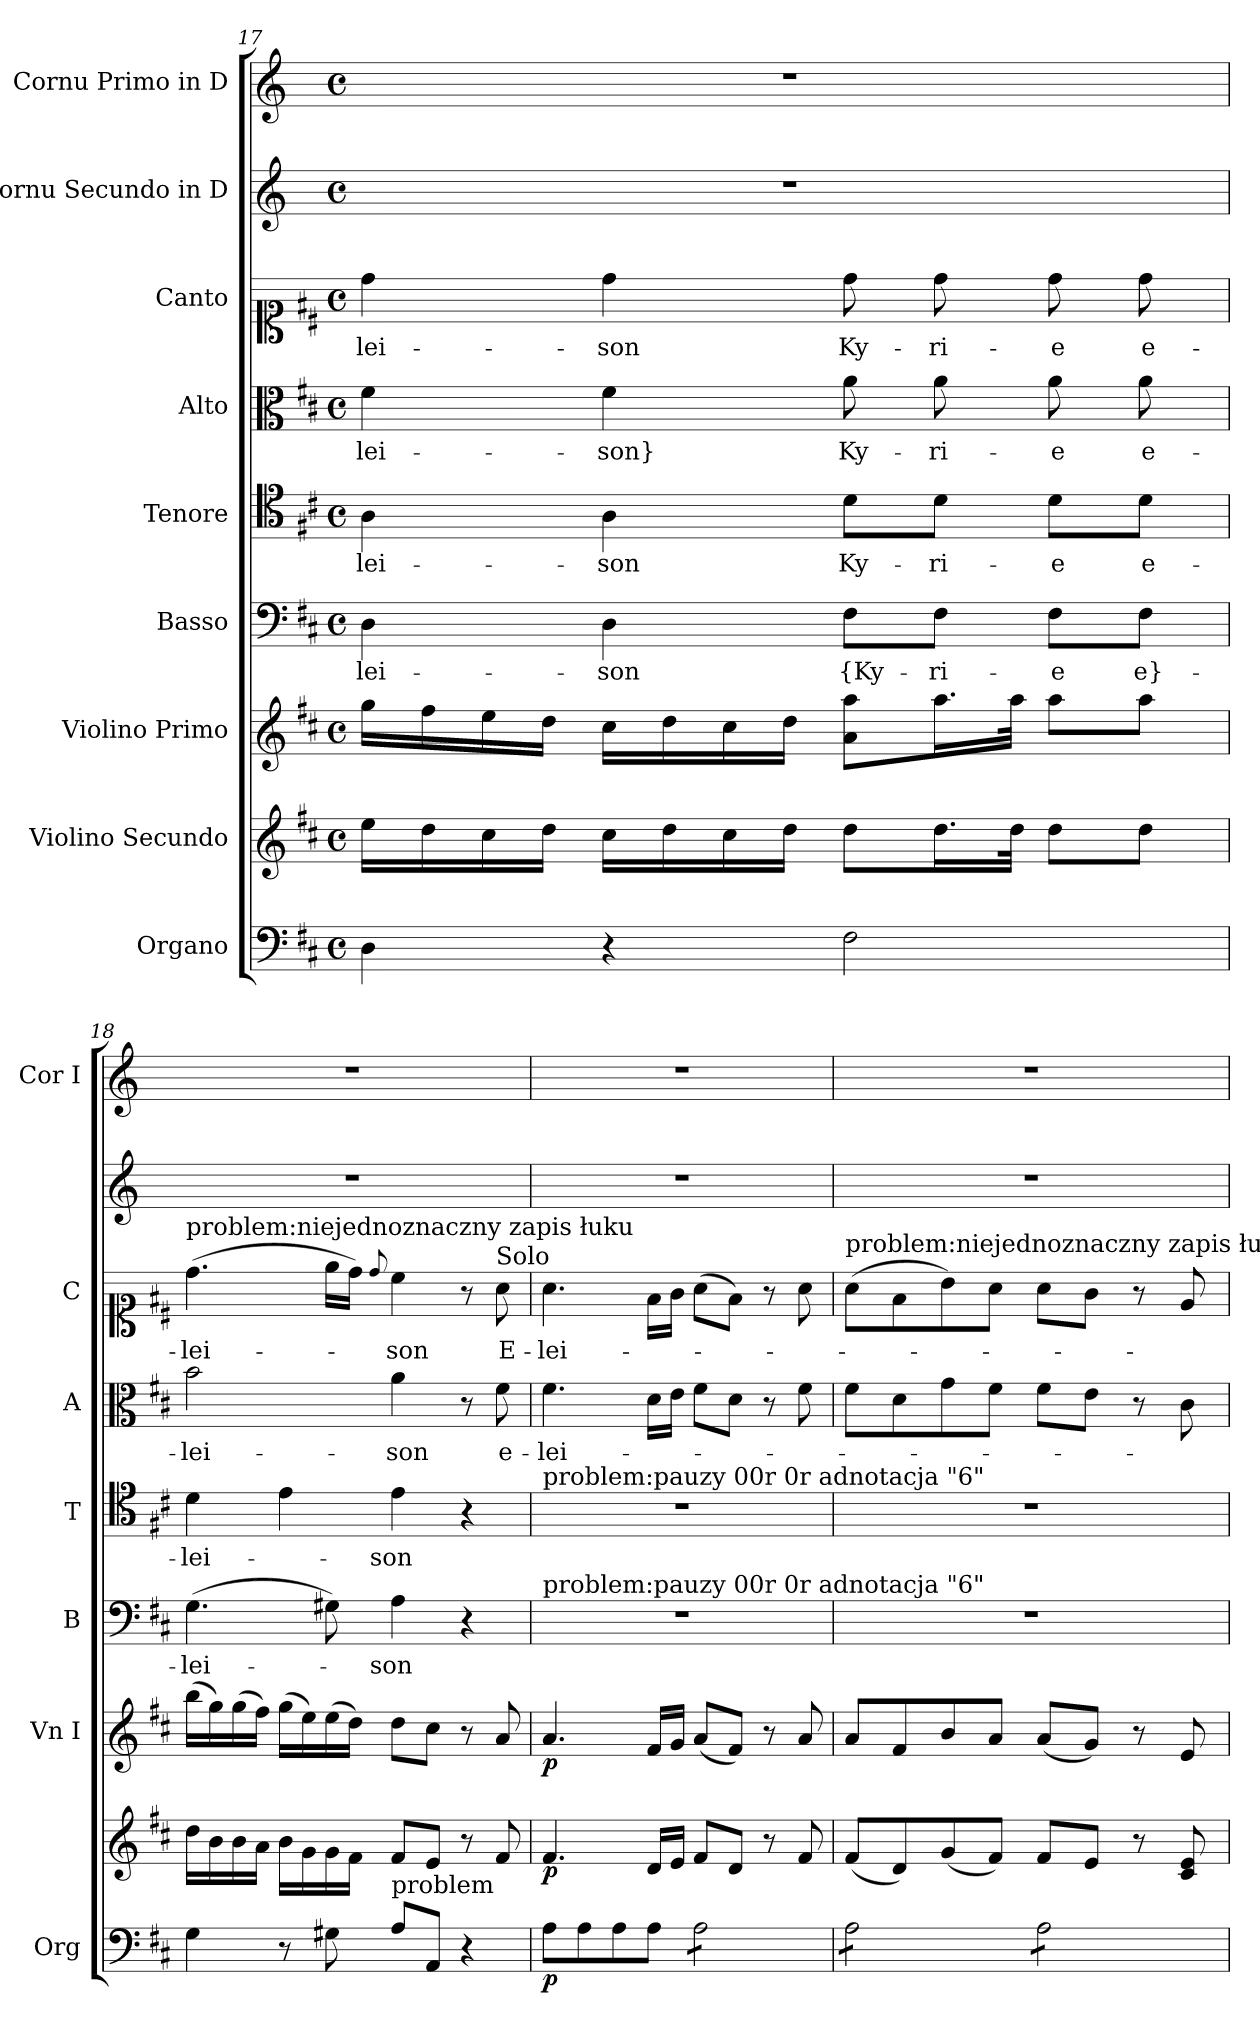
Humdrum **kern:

**kern	**dynam	**kern	**dynam	**kern	**dynam	**kern	**text	**kern	**text	**kern	**text	**kern	**text	**kern	**kern
*part9	*part9	*part8	*part8	*part7	*part7	*part6	*part6	*part5	*part5	*part4	*part4	*part3	*part3	*part2	*part1
*staff9	*staff9	*staff8	*staff8	*staff7	*staff7	*staff6	*staff6	*staff5	*staff5	*staff4	*staff4	*staff3	*staff3	*staff2	*staff1
*I"Organo	*	*I"Violino Secundo	*	*I"Violino Primo	*	*I"Basso	*	*I"Tenore	*	*I"Alto	*	*I"Canto	*	*I"Cornu Secundo in D	*I"Cornu Primo in D
*I'Org	*	*	*	*I'Vn I	*	*I'B	*	*I'T	*	*I'A	*	*I'C	*	*	*I'Cor I
*clefF4	*	*clefG2	*	*clefG2	*	*clefF4	*	*clefC4	*	*clefC3	*	*clefC1	*	*clefG2	*clefG2
*	*	*	*	*	*	*	*	*	*	*	*	*	*	*ITrd6c10	*ITrd6c10
*k[f#c#]	*	*k[f#c#]	*	*k[f#c#]	*	*k[f#c#]	*	*k[f#c#]	*	*k[f#c#]	*	*k[f#c#]	*	*k[f#c#]	*k[f#c#]
*M4/4	*	*M4/4	*	*M4/4	*	*M4/4	*	*M4/4	*	*M4/4	*	*M4/4	*	*M4/4	*M4/4
*met(c)	*	*met(c)	*	*met(c)	*	*met(c)	*	*met(c)	*	*met(c)	*	*met(c)	*	*met(c)	*met(c)
=17	=17	=17	=17	=17	=17	=17	=17	=17	=17	=17	=17	=17	=17	=17	=17
4D\	.	16ee\LL	.	16gg\LL	.	4D\	-lei-	4A\	-lei-	4f#\	-lei-	4dd\	-lei-	1r	1r
.	.	16dd\	.	16ff#\	.	.	.	.	.	.	.	.	.	.	.
.	.	16cc#\	.	16ee\	.	.	.	.	.	.	.	.	.	.	.
.	.	16dd\JJ	.	16dd\JJ	.	.	.	.	.	.	.	.	.	.	.
4r	.	16cc#\LL	.	16cc#\LL	.	4D\	-son	4A\	-son	4f#\	-son}	4dd\	-son	.	.
.	.	16dd\	.	16dd\	.	.	.	.	.	.	.	.	.	.	.
.	.	16cc#\	.	16cc#\	.	.	.	.	.	.	.	.	.	.	.
.	.	16dd\JJ	.	16dd\JJ	.	.	.	.	.	.	.	.	.	.	.
2F#\	.	8dd\L	.	8a\ 8aa\L	.	8F#\L	{Ky-	8d\L	Ky-	8a\	Ky-	8dd\	Ky-	.	.
.	.	16.dd\L	.	16.aa\L	.	8F#\J	-ri-	8d\J	-ri-	8a\	-ri-	8dd\	-ri-	.	.
.	.	32dd\JJk	.	32aa\JJk	.	.	.	.	.	.	.	.	.	.	.
.	.	8dd\L	.	8aa\L	.	8F#\L	-e	8d\L	-e	8a\	-e	8dd\	-e	.	.
.	.	8dd\J	.	8aa\J	.	8F#\J	e}-	8d\J	e-	8a\	e-	8dd\	e-	.	.
=18	=18	=18	=18	=18	=18	=18	=18	=18	=18	=18	=18	=18	=18	=18	=18
!	!	!	!	!	!	!	!	!	!	!	!	!LO:TX:a:t=problem&colon;niejednoznaczny zapis łuku	!	!	!
4G\	.	16dd\LL	.	(16bb\LL	.	(4.G\	-lei-	4d\	-lei-	2b\	-lei-	(4.dd\	-lei-	1r	1r
.	.	16b\	.	16gg\)	.	.	.	.	.	.	.	.	.	.	.
.	.	16b\	.	(16gg\	.	.	.	.	.	.	.	.	.	.	.
.	.	16a\JJ	.	16ff#\JJ)	.	.	.	.	.	.	.	.	.	.	.
8r	.	16b\LL	.	(16gg\LL	.	.	.	4e\	.	.	.	.	.	.	.
.	.	16g\	.	16ee\)	.	.	.	.	.	.	.	.	.	.	.
8G#X\	.	16g\	.	(16ee\	.	8G#X\)	.	.	.	.	.	16ee\LL	.	.	.
.	.	16f#\JJ	.	16dd\JJ)	.	.	.	.	.	.	.	16dd\JJ)	.	.	.
.	.	.	.	.	.	.	.	.	.	.	.	8qqdd/	.	.	.
!LO:TX:a:t=problem	!	!	!	!	!	!	!	!	!	!	!	!	!	!	!
8A\L	.	8f#/L	.	8dd\L	.	4A\	-son	4e\	-son	4a\	-son	4cc#\	-son	.	.
8AA/J	.	8e/J	.	8cc#\J	.	.	.	.	.	.	.	.	.	.	.
4r	.	8r	.	8r	.	4r	.	4r	.	8r	.	8r	.	.	.
!	!	!	!	!	!	!	!	!	!	!	!	!LO:TX:a:t=Solo	!	!	!
.	.	8f#/	.	8a/	.	.	.	.	.	8f#\	e-	8a\	E-	.	.
=19	=19	=19	=19	=19	=19	=19	=19	=19	=19	=19	=19	=19	=19	=19	=19
!	!	!	!	!	!	!	!	!LO:TX:a:t=problem&colon;pauzy 00r 0r adnotacja "6"	!	!	!	!	!	!	!
!	!	!	!	!	!	!LO:TX:a:t=problem&colon;pauzy 00r 0r adnotacja "6"	!	!	!	!	!	!	!	!	!
8A\L	p	4.f#/	p	4.a/	p	1r	.	1r	.	4.f#\	-lei-	4.a\	-lei-	1r	1r
8A\	.	.	.	.	.	.	.	.	.	.	.	.	.	.	.
8A\	.	.	.	.	.	.	.	.	.	.	.	.	.	.	.
8A\J	.	16d/LL	.	16f#/LL	.	.	.	.	.	16d\LL	.	16f#\LL	.	.	.
.	.	16e/JJ	.	16g/JJ	.	.	.	.	.	16e\JJ	.	16g\JJ	.	.	.
*tremolo	*	*	*	*	*	*	*	*	*	*	*	*	*	*	*
8A\L	.	8f#/L	.	(8a/L	.	.	.	.	.	8f#\L	.	(8a\L	.	.	.
8A\	.	8d/J	.	8f#/J)	.	.	.	.	.	8d\J	.	8f#\J)	.	.	.
8A\	.	8r	.	8r	.	.	.	.	.	8r	.	8r	.	.	.
8A\J	.	8f#/	.	8a/	.	.	.	.	.	8f#\	.	8a\	.	.	.
=20	=20	=20	=20	=20	=20	=20	=20	=20	=20	=20	=20	=20	=20	=20	=20
!	!	!	!	!	!	!	!	!	!	!	!	!LO:TX:a:t=problem&colon;niejednoznaczny zapis łuku	!	!	!
8A\L	.	(8f#/L	.	8a/L	.	1r	.	1r	.	8f#\L	.	(8a\L	.	1r	1r
8A\	.	8d/)	.	8f#/	.	.	.	.	.	8d\	.	8f#\	.	.	.
8A\	.	(8g/	.	8b/	.	.	.	.	.	8g\	.	8b\)	.	.	.
8A\J	.	8f#/J)	.	8a/J	.	.	.	.	.	8f#\J	.	8a\J	.	.	.
8A\L	.	8f#/L	.	(8a/L	.	.	.	.	.	8f#\L	.	8a\L	.	.	.
8A\	.	8e/J	.	8g/J)	.	.	.	.	.	8e\J	.	8g\J	.	.	.
8A\	.	8r	.	8r	.	.	.	.	.	8r	.	8r	.	.	.
8A\J	.	8c#/ 8e/	.	8e/	.	.	.	.	.	8c#\	.	8e/	.	.	.
*Xtremolo	*	*	*	*	*	*	*	*	*	*	*	*	*	*	*
=	=	=	=	=	=	=	=	=	=	=	=	=	=	=	=
*-	*-	*-	*-	*-	*-	*-	*-	*-	*-	*-	*-	*-	*-	*-	*-
